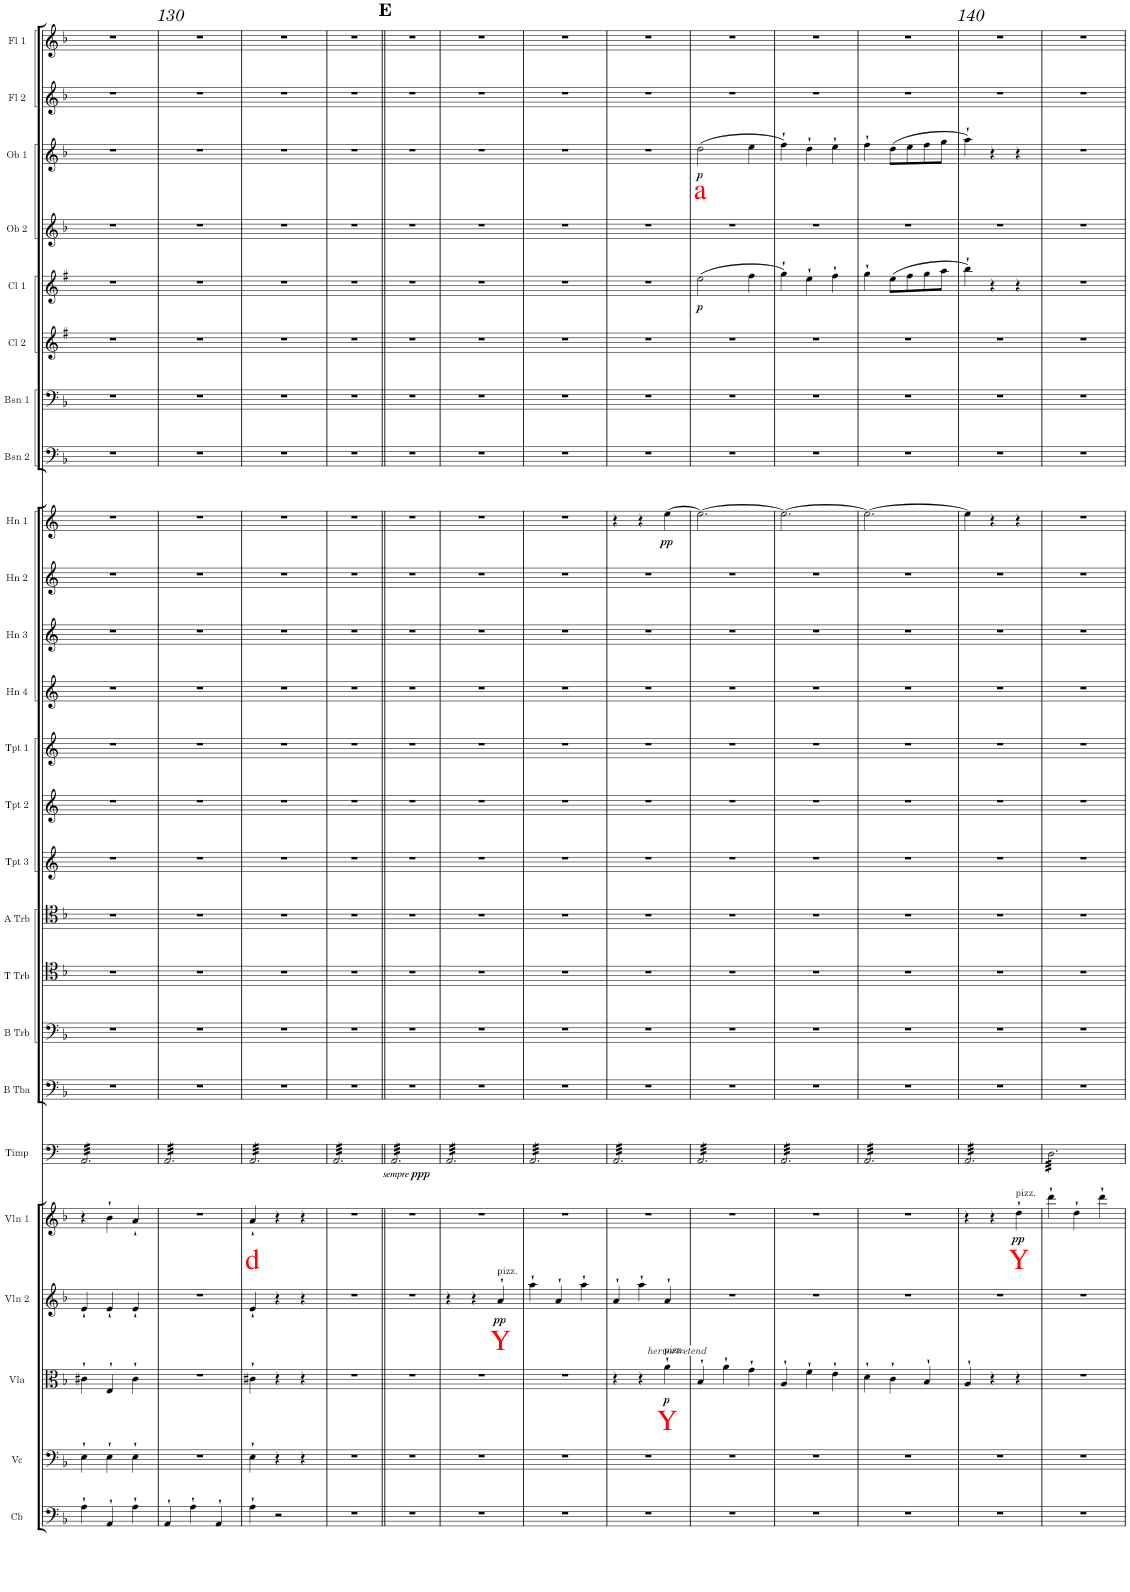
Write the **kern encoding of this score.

**kern	**kern	**kern	**text	**dynam	**kern	**text	**dynam	**kern	**text	**dynam	**kern	**dynam	**kern	**kern	**kern	**kern	**kern	**kern	**kern	**kern	**kern	**kern	**kern	**dynam	**kern	**kern	**kern	**kern	**dynam	**kern	**kern	**text	**dynam	**kern	**kern
*part25	*part24	*part23	*part23	*part23	*part22	*part22	*part22	*part21	*part21	*part21	*part20	*part20	*part19	*part18	*part17	*part16	*part15	*part14	*part13	*part12	*part11	*part10	*part9	*part9	*part8	*part7	*part6	*part5	*part5	*part4	*part3	*part3	*part3	*part2	*part1
*staff25	*staff24	*staff23	*staff23	*staff23	*staff22	*staff22	*staff22	*staff21	*staff21	*staff21	*staff20	*staff20	*staff19	*staff18	*staff17	*staff16	*staff15	*staff14	*staff13	*staff12	*staff11	*staff10	*staff9	*staff9	*staff8	*staff7	*staff6	*staff5	*staff5	*staff4	*staff3	*staff3	*staff3	*staff2	*staff1
*I"Contrabass	*I"Violoncello	*I"Viola	*	*	*I"Violin 2	*	*	*I"Violin 1	*	*	*I"Timpani	*	*I"Bass Tuba	*I"Bass Trombone	*I"Tenor Trombone	*I"Alto Trombone	*I"F Trumpet 3	*I"F Trumpet 2	*I"F Trumpet 1	*I"F Horn 4	*I"F Horn 3	*I"F Horn 2	*I"F Horn 1	*	*I"Bassoon 2	*I"Bassoon 1	*I"Bb Clarinet 2	*I"Bb Clarinet 1	*	*I"Oboe 2	*I"Oboe 1	*	*	*I"Flute 2	*I"Flute 1
*I'Cb	*I'Vc	*I'Vla	*	*	*I'Vln 2	*	*	*I'Vln 1	*	*	*I'Timp	*	*I'B Tba	*I'B Trb	*I'T Trb	*I'A Trb	*I'Tpt 3	*I'Tpt 2	*I'Tpt 1	*I'Hn 4	*I'Hn 3	*I'Hn 2	*I'Hn 1	*	*I'Bsn 2	*I'Bsn 1	*I'Cl 2	*I'Cl 1	*	*I'Ob 2	*I'Ob 1	*	*	*I'Fl 2	*I'Fl 1
!!LO:PB:g=z
*clefF4	*clefF4	*clefC3	*	*	*clefG2	*	*	*clefG2	*	*	*clefF4	*	*clefF4	*clefF4	*clefC4	*clefC4	*clefG2	*clefG2	*clefG2	*clefG2	*clefG2	*clefG2	*clefG2	*	*clefF4	*clefF4	*clefG2	*clefG2	*	*clefG2	*clefG2	*	*	*clefG2	*clefG2
*Trd7c12	*	*	*	*	*	*	*	*	*	*	*	*	*	*	*	*	*Trd-3c-5	*Trd-3c-5	*Trd-3c-5	*Trd4c7	*Trd4c7	*Trd4c7	*Trd4c7	*	*	*	*Trd1c2	*Trd1c2	*	*	*	*	*	*	*
*k[b-]	*k[b-]	*k[b-]	*	*	*k[b-]	*	*	*k[b-]	*	*	*k[]	*	*k[b-]	*k[b-]	*k[b-]	*k[b-]	*k[]	*k[]	*k[]	*k[]	*k[]	*k[]	*k[]	*	*k[b-]	*k[b-]	*k[f#]	*k[f#]	*	*k[b-]	*k[b-]	*	*	*k[b-]	*k[b-]
*M3/4	*M3/4	*M3/4	*	*	*M3/4	*	*	*M3/4	*	*	*M3/4	*	*M3/4	*M3/4	*M3/4	*M3/4	*M3/4	*M3/4	*M3/4	*M3/4	*M3/4	*M3/4	*M3/4	*	*M3/4	*M3/4	*M3/4	*M3/4	*	*M3/4	*M3/4	*	*	*M3/4	*M3/4
=129	=129	=129	=129	=129	=129	=129	=129	=129	=129	=129	=129	=129	=129	=129	=129	=129	=129	=129	=129	=129	=129	=129	=129	=129	=129	=129	=129	=129	=129	=129	=129	=129	=129	=129	=129
*	*	*	*	*	*	*	*	*	*	*	*tremolo	*	*	*	*	*	*	*	*	*	*	*	*	*	*	*	*	*	*	*	*	*	*	*	*
4A`\	4E`\	4c#X`\	.	.	4e`/	.	.	4r	.	.	32AA/LLL	.	2.r	2.r	2.r	2.r	2.r	2.r	2.r	2.r	2.r	2.r	2.r	.	2.r	2.r	2.r	2.r	.	2.r	2.r	.	.	2.r	2.r
.	.	.	.	.	.	.	.	.	.	.	32AA/	.	.	.	.	.	.	.	.	.	.	.	.	.	.	.	.	.	.	.	.	.	.	.	.
.	.	.	.	.	.	.	.	.	.	.	32AA/	.	.	.	.	.	.	.	.	.	.	.	.	.	.	.	.	.	.	.	.	.	.	.	.
.	.	.	.	.	.	.	.	.	.	.	32AA/	.	.	.	.	.	.	.	.	.	.	.	.	.	.	.	.	.	.	.	.	.	.	.	.
.	.	.	.	.	.	.	.	.	.	.	32AA/	.	.	.	.	.	.	.	.	.	.	.	.	.	.	.	.	.	.	.	.	.	.	.	.
.	.	.	.	.	.	.	.	.	.	.	32AA/	.	.	.	.	.	.	.	.	.	.	.	.	.	.	.	.	.	.	.	.	.	.	.	.
.	.	.	.	.	.	.	.	.	.	.	32AA/	.	.	.	.	.	.	.	.	.	.	.	.	.	.	.	.	.	.	.	.	.	.	.	.
.	.	.	.	.	.	.	.	.	.	.	32AA/	.	.	.	.	.	.	.	.	.	.	.	.	.	.	.	.	.	.	.	.	.	.	.	.
4AA`>/	4E`\	4E`>/	.	.	4e`/	.	.	4b-`\	.	.	32AA/	.	.	.	.	.	.	.	.	.	.	.	.	.	.	.	.	.	.	.	.	.	.	.	.
.	.	.	.	.	.	.	.	.	.	.	32AA/	.	.	.	.	.	.	.	.	.	.	.	.	.	.	.	.	.	.	.	.	.	.	.	.
.	.	.	.	.	.	.	.	.	.	.	32AA/	.	.	.	.	.	.	.	.	.	.	.	.	.	.	.	.	.	.	.	.	.	.	.	.
.	.	.	.	.	.	.	.	.	.	.	32AA/	.	.	.	.	.	.	.	.	.	.	.	.	.	.	.	.	.	.	.	.	.	.	.	.
.	.	.	.	.	.	.	.	.	.	.	32AA/	.	.	.	.	.	.	.	.	.	.	.	.	.	.	.	.	.	.	.	.	.	.	.	.
.	.	.	.	.	.	.	.	.	.	.	32AA/	.	.	.	.	.	.	.	.	.	.	.	.	.	.	.	.	.	.	.	.	.	.	.	.
.	.	.	.	.	.	.	.	.	.	.	32AA/	.	.	.	.	.	.	.	.	.	.	.	.	.	.	.	.	.	.	.	.	.	.	.	.
.	.	.	.	.	.	.	.	.	.	.	32AA/	.	.	.	.	.	.	.	.	.	.	.	.	.	.	.	.	.	.	.	.	.	.	.	.
4A`\	4E`\	4c#`\	.	.	4e`/	.	.	4a`/	.	.	32AA/	.	.	.	.	.	.	.	.	.	.	.	.	.	.	.	.	.	.	.	.	.	.	.	.
.	.	.	.	.	.	.	.	.	.	.	32AA/	.	.	.	.	.	.	.	.	.	.	.	.	.	.	.	.	.	.	.	.	.	.	.	.
.	.	.	.	.	.	.	.	.	.	.	32AA/	.	.	.	.	.	.	.	.	.	.	.	.	.	.	.	.	.	.	.	.	.	.	.	.
.	.	.	.	.	.	.	.	.	.	.	32AA/	.	.	.	.	.	.	.	.	.	.	.	.	.	.	.	.	.	.	.	.	.	.	.	.
.	.	.	.	.	.	.	.	.	.	.	32AA/	.	.	.	.	.	.	.	.	.	.	.	.	.	.	.	.	.	.	.	.	.	.	.	.
.	.	.	.	.	.	.	.	.	.	.	32AA/	.	.	.	.	.	.	.	.	.	.	.	.	.	.	.	.	.	.	.	.	.	.	.	.
.	.	.	.	.	.	.	.	.	.	.	32AA/	.	.	.	.	.	.	.	.	.	.	.	.	.	.	.	.	.	.	.	.	.	.	.	.
.	.	.	.	.	.	.	.	.	.	.	32AA/JJJ	.	.	.	.	.	.	.	.	.	.	.	.	.	.	.	.	.	.	.	.	.	.	.	.
=130	=130	=130	=130	=130	=130	=130	=130	=130	=130	=130	=130	=130	=130	=130	=130	=130	=130	=130	=130	=130	=130	=130	=130	=130	=130	=130	=130	=130	=130	=130	=130	=130	=130	=130	=130
4AA`>/	2.r	2.r	.	.	2.r	.	.	2.r	.	.	32AA/LLL	.	2.r	2.r	2.r	2.r	2.r	2.r	2.r	2.r	2.r	2.r	2.r	.	2.r	2.r	2.r	2.r	.	2.r	2.r	.	.	2.r	2.r
.	.	.	.	.	.	.	.	.	.	.	32AA/	.	.	.	.	.	.	.	.	.	.	.	.	.	.	.	.	.	.	.	.	.	.	.	.
.	.	.	.	.	.	.	.	.	.	.	32AA/	.	.	.	.	.	.	.	.	.	.	.	.	.	.	.	.	.	.	.	.	.	.	.	.
.	.	.	.	.	.	.	.	.	.	.	32AA/	.	.	.	.	.	.	.	.	.	.	.	.	.	.	.	.	.	.	.	.	.	.	.	.
.	.	.	.	.	.	.	.	.	.	.	32AA/	.	.	.	.	.	.	.	.	.	.	.	.	.	.	.	.	.	.	.	.	.	.	.	.
.	.	.	.	.	.	.	.	.	.	.	32AA/	.	.	.	.	.	.	.	.	.	.	.	.	.	.	.	.	.	.	.	.	.	.	.	.
.	.	.	.	.	.	.	.	.	.	.	32AA/	.	.	.	.	.	.	.	.	.	.	.	.	.	.	.	.	.	.	.	.	.	.	.	.
.	.	.	.	.	.	.	.	.	.	.	32AA/	.	.	.	.	.	.	.	.	.	.	.	.	.	.	.	.	.	.	.	.	.	.	.	.
4A`\	.	.	.	.	.	.	.	.	.	.	32AA/	.	.	.	.	.	.	.	.	.	.	.	.	.	.	.	.	.	.	.	.	.	.	.	.
.	.	.	.	.	.	.	.	.	.	.	32AA/	.	.	.	.	.	.	.	.	.	.	.	.	.	.	.	.	.	.	.	.	.	.	.	.
.	.	.	.	.	.	.	.	.	.	.	32AA/	.	.	.	.	.	.	.	.	.	.	.	.	.	.	.	.	.	.	.	.	.	.	.	.
.	.	.	.	.	.	.	.	.	.	.	32AA/	.	.	.	.	.	.	.	.	.	.	.	.	.	.	.	.	.	.	.	.	.	.	.	.
.	.	.	.	.	.	.	.	.	.	.	32AA/	.	.	.	.	.	.	.	.	.	.	.	.	.	.	.	.	.	.	.	.	.	.	.	.
.	.	.	.	.	.	.	.	.	.	.	32AA/	.	.	.	.	.	.	.	.	.	.	.	.	.	.	.	.	.	.	.	.	.	.	.	.
.	.	.	.	.	.	.	.	.	.	.	32AA/	.	.	.	.	.	.	.	.	.	.	.	.	.	.	.	.	.	.	.	.	.	.	.	.
.	.	.	.	.	.	.	.	.	.	.	32AA/	.	.	.	.	.	.	.	.	.	.	.	.	.	.	.	.	.	.	.	.	.	.	.	.
4AA`>/	.	.	.	.	.	.	.	.	.	.	32AA/	.	.	.	.	.	.	.	.	.	.	.	.	.	.	.	.	.	.	.	.	.	.	.	.
.	.	.	.	.	.	.	.	.	.	.	32AA/	.	.	.	.	.	.	.	.	.	.	.	.	.	.	.	.	.	.	.	.	.	.	.	.
.	.	.	.	.	.	.	.	.	.	.	32AA/	.	.	.	.	.	.	.	.	.	.	.	.	.	.	.	.	.	.	.	.	.	.	.	.
.	.	.	.	.	.	.	.	.	.	.	32AA/	.	.	.	.	.	.	.	.	.	.	.	.	.	.	.	.	.	.	.	.	.	.	.	.
.	.	.	.	.	.	.	.	.	.	.	32AA/	.	.	.	.	.	.	.	.	.	.	.	.	.	.	.	.	.	.	.	.	.	.	.	.
.	.	.	.	.	.	.	.	.	.	.	32AA/	.	.	.	.	.	.	.	.	.	.	.	.	.	.	.	.	.	.	.	.	.	.	.	.
.	.	.	.	.	.	.	.	.	.	.	32AA/	.	.	.	.	.	.	.	.	.	.	.	.	.	.	.	.	.	.	.	.	.	.	.	.
.	.	.	.	.	.	.	.	.	.	.	32AA/JJJ	.	.	.	.	.	.	.	.	.	.	.	.	.	.	.	.	.	.	.	.	.	.	.	.
=131	=131	=131	=131	=131	=131	=131	=131	=131	=131	=131	=131	=131	=131	=131	=131	=131	=131	=131	=131	=131	=131	=131	=131	=131	=131	=131	=131	=131	=131	=131	=131	=131	=131	=131	=131
!	!	!	!	!	!	!	!	!	!LO:LY:b:color=#FF0000	!	!	!	!	!	!	!	!	!	!	!	!	!	!	!	!	!	!	!	!	!	!	!	!	!	!
4A`\	4E`\	4c#X`\	.	.	4e`/	.	.	4a`/	d	.	32AA/LLL	.	2.r	2.r	2.r	2.r	2.r	2.r	2.r	2.r	2.r	2.r	2.r	.	2.r	2.r	2.r	2.r	.	2.r	2.r	.	.	2.r	2.r
.	.	.	.	.	.	.	.	.	.	.	32AA/	.	.	.	.	.	.	.	.	.	.	.	.	.	.	.	.	.	.	.	.	.	.	.	.
.	.	.	.	.	.	.	.	.	.	.	32AA/	.	.	.	.	.	.	.	.	.	.	.	.	.	.	.	.	.	.	.	.	.	.	.	.
.	.	.	.	.	.	.	.	.	.	.	32AA/	.	.	.	.	.	.	.	.	.	.	.	.	.	.	.	.	.	.	.	.	.	.	.	.
.	.	.	.	.	.	.	.	.	.	.	32AA/	.	.	.	.	.	.	.	.	.	.	.	.	.	.	.	.	.	.	.	.	.	.	.	.
.	.	.	.	.	.	.	.	.	.	.	32AA/	.	.	.	.	.	.	.	.	.	.	.	.	.	.	.	.	.	.	.	.	.	.	.	.
.	.	.	.	.	.	.	.	.	.	.	32AA/	.	.	.	.	.	.	.	.	.	.	.	.	.	.	.	.	.	.	.	.	.	.	.	.
.	.	.	.	.	.	.	.	.	.	.	32AA/	.	.	.	.	.	.	.	.	.	.	.	.	.	.	.	.	.	.	.	.	.	.	.	.
2r	4r	4r	.	.	4r	.	.	4r	.	.	32AA/	.	.	.	.	.	.	.	.	.	.	.	.	.	.	.	.	.	.	.	.	.	.	.	.
.	.	.	.	.	.	.	.	.	.	.	32AA/	.	.	.	.	.	.	.	.	.	.	.	.	.	.	.	.	.	.	.	.	.	.	.	.
.	.	.	.	.	.	.	.	.	.	.	32AA/	.	.	.	.	.	.	.	.	.	.	.	.	.	.	.	.	.	.	.	.	.	.	.	.
.	.	.	.	.	.	.	.	.	.	.	32AA/	.	.	.	.	.	.	.	.	.	.	.	.	.	.	.	.	.	.	.	.	.	.	.	.
.	.	.	.	.	.	.	.	.	.	.	32AA/	.	.	.	.	.	.	.	.	.	.	.	.	.	.	.	.	.	.	.	.	.	.	.	.
.	.	.	.	.	.	.	.	.	.	.	32AA/	.	.	.	.	.	.	.	.	.	.	.	.	.	.	.	.	.	.	.	.	.	.	.	.
.	.	.	.	.	.	.	.	.	.	.	32AA/	.	.	.	.	.	.	.	.	.	.	.	.	.	.	.	.	.	.	.	.	.	.	.	.
.	.	.	.	.	.	.	.	.	.	.	32AA/	.	.	.	.	.	.	.	.	.	.	.	.	.	.	.	.	.	.	.	.	.	.	.	.
.	4r	4r	.	.	4r	.	.	4r	.	.	32AA/	.	.	.	.	.	.	.	.	.	.	.	.	.	.	.	.	.	.	.	.	.	.	.	.
.	.	.	.	.	.	.	.	.	.	.	32AA/	.	.	.	.	.	.	.	.	.	.	.	.	.	.	.	.	.	.	.	.	.	.	.	.
.	.	.	.	.	.	.	.	.	.	.	32AA/	.	.	.	.	.	.	.	.	.	.	.	.	.	.	.	.	.	.	.	.	.	.	.	.
.	.	.	.	.	.	.	.	.	.	.	32AA/	.	.	.	.	.	.	.	.	.	.	.	.	.	.	.	.	.	.	.	.	.	.	.	.
.	.	.	.	.	.	.	.	.	.	.	32AA/	.	.	.	.	.	.	.	.	.	.	.	.	.	.	.	.	.	.	.	.	.	.	.	.
.	.	.	.	.	.	.	.	.	.	.	32AA/	.	.	.	.	.	.	.	.	.	.	.	.	.	.	.	.	.	.	.	.	.	.	.	.
.	.	.	.	.	.	.	.	.	.	.	32AA/	.	.	.	.	.	.	.	.	.	.	.	.	.	.	.	.	.	.	.	.	.	.	.	.
.	.	.	.	.	.	.	.	.	.	.	32AA/JJJ	.	.	.	.	.	.	.	.	.	.	.	.	.	.	.	.	.	.	.	.	.	.	.	.
=132	=132	=132	=132	=132	=132	=132	=132	=132	=132	=132	=132	=132	=132	=132	=132	=132	=132	=132	=132	=132	=132	=132	=132	=132	=132	=132	=132	=132	=132	=132	=132	=132	=132	=132	=132
2.r	2.r	2.r	.	.	2.r	.	.	2.r	.	.	32AA/LLL	.	2.r	2.r	2.r	2.r	2.r	2.r	2.r	2.r	2.r	2.r	2.r	.	2.r	2.r	2.r	2.r	.	2.r	2.r	.	.	2.r	2.r
.	.	.	.	.	.	.	.	.	.	.	32AA/	.	.	.	.	.	.	.	.	.	.	.	.	.	.	.	.	.	.	.	.	.	.	.	.
.	.	.	.	.	.	.	.	.	.	.	32AA/	.	.	.	.	.	.	.	.	.	.	.	.	.	.	.	.	.	.	.	.	.	.	.	.
.	.	.	.	.	.	.	.	.	.	.	32AA/	.	.	.	.	.	.	.	.	.	.	.	.	.	.	.	.	.	.	.	.	.	.	.	.
.	.	.	.	.	.	.	.	.	.	.	32AA/	.	.	.	.	.	.	.	.	.	.	.	.	.	.	.	.	.	.	.	.	.	.	.	.
.	.	.	.	.	.	.	.	.	.	.	32AA/	.	.	.	.	.	.	.	.	.	.	.	.	.	.	.	.	.	.	.	.	.	.	.	.
.	.	.	.	.	.	.	.	.	.	.	32AA/	.	.	.	.	.	.	.	.	.	.	.	.	.	.	.	.	.	.	.	.	.	.	.	.
.	.	.	.	.	.	.	.	.	.	.	32AA/	.	.	.	.	.	.	.	.	.	.	.	.	.	.	.	.	.	.	.	.	.	.	.	.
.	.	.	.	.	.	.	.	.	.	.	32AA/	.	.	.	.	.	.	.	.	.	.	.	.	.	.	.	.	.	.	.	.	.	.	.	.
.	.	.	.	.	.	.	.	.	.	.	32AA/	.	.	.	.	.	.	.	.	.	.	.	.	.	.	.	.	.	.	.	.	.	.	.	.
.	.	.	.	.	.	.	.	.	.	.	32AA/	.	.	.	.	.	.	.	.	.	.	.	.	.	.	.	.	.	.	.	.	.	.	.	.
.	.	.	.	.	.	.	.	.	.	.	32AA/	.	.	.	.	.	.	.	.	.	.	.	.	.	.	.	.	.	.	.	.	.	.	.	.
.	.	.	.	.	.	.	.	.	.	.	32AA/	.	.	.	.	.	.	.	.	.	.	.	.	.	.	.	.	.	.	.	.	.	.	.	.
.	.	.	.	.	.	.	.	.	.	.	32AA/	.	.	.	.	.	.	.	.	.	.	.	.	.	.	.	.	.	.	.	.	.	.	.	.
.	.	.	.	.	.	.	.	.	.	.	32AA/	.	.	.	.	.	.	.	.	.	.	.	.	.	.	.	.	.	.	.	.	.	.	.	.
.	.	.	.	.	.	.	.	.	.	.	32AA/	.	.	.	.	.	.	.	.	.	.	.	.	.	.	.	.	.	.	.	.	.	.	.	.
.	.	.	.	.	.	.	.	.	.	.	32AA/	.	.	.	.	.	.	.	.	.	.	.	.	.	.	.	.	.	.	.	.	.	.	.	.
.	.	.	.	.	.	.	.	.	.	.	32AA/	.	.	.	.	.	.	.	.	.	.	.	.	.	.	.	.	.	.	.	.	.	.	.	.
.	.	.	.	.	.	.	.	.	.	.	32AA/	.	.	.	.	.	.	.	.	.	.	.	.	.	.	.	.	.	.	.	.	.	.	.	.
.	.	.	.	.	.	.	.	.	.	.	32AA/	.	.	.	.	.	.	.	.	.	.	.	.	.	.	.	.	.	.	.	.	.	.	.	.
.	.	.	.	.	.	.	.	.	.	.	32AA/	.	.	.	.	.	.	.	.	.	.	.	.	.	.	.	.	.	.	.	.	.	.	.	.
.	.	.	.	.	.	.	.	.	.	.	32AA/	.	.	.	.	.	.	.	.	.	.	.	.	.	.	.	.	.	.	.	.	.	.	.	.
.	.	.	.	.	.	.	.	.	.	.	32AA/	.	.	.	.	.	.	.	.	.	.	.	.	.	.	.	.	.	.	.	.	.	.	.	.
.	.	.	.	.	.	.	.	.	.	.	32AA/JJJ	.	.	.	.	.	.	.	.	.	.	.	.	.	.	.	.	.	.	.	.	.	.	.	.
!!LO:REH:place=s1:a:B:cj:enc=none:fs=18:t=E
=133||	=133||	=133||	=133||	=133||	=133||	=133||	=133||	=133||	=133||	=133||	=133||	=133||	=133||	=133||	=133||	=133||	=133||	=133||	=133||	=133||	=133||	=133||	=133||	=133||	=133||	=133||	=133||	=133||	=133||	=133||	=133||	=133||	=133||	=133||	=133||
!	!	!	!	!	!	!	!	!	!	!	!	!LO:DY:b	!	!	!	!	!	!	!	!	!	!	!	!	!	!	!	!	!	!	!	!	!	!	!
!	!	!	!	!	!	!	!	!	!	!	!	!LO:DY:n=1:b	!	!	!	!	!	!	!	!	!	!	!	!	!	!	!	!	!	!	!	!	!	!	!
2.r	2.r	2.r	.	.	2.r	.	.	2.r	.	.	32AA/LLL	other-dynamics ppp	2.r	2.r	2.r	2.r	2.r	2.r	2.r	2.r	2.r	2.r	2.r	.	2.r	2.r	2.r	2.r	.	2.r	2.r	.	.	2.r	2.r
.	.	.	.	.	.	.	.	.	.	.	32AA/	.	.	.	.	.	.	.	.	.	.	.	.	.	.	.	.	.	.	.	.	.	.	.	.
.	.	.	.	.	.	.	.	.	.	.	32AA/	.	.	.	.	.	.	.	.	.	.	.	.	.	.	.	.	.	.	.	.	.	.	.	.
.	.	.	.	.	.	.	.	.	.	.	32AA/	.	.	.	.	.	.	.	.	.	.	.	.	.	.	.	.	.	.	.	.	.	.	.	.
.	.	.	.	.	.	.	.	.	.	.	32AA/	.	.	.	.	.	.	.	.	.	.	.	.	.	.	.	.	.	.	.	.	.	.	.	.
.	.	.	.	.	.	.	.	.	.	.	32AA/	.	.	.	.	.	.	.	.	.	.	.	.	.	.	.	.	.	.	.	.	.	.	.	.
.	.	.	.	.	.	.	.	.	.	.	32AA/	.	.	.	.	.	.	.	.	.	.	.	.	.	.	.	.	.	.	.	.	.	.	.	.
.	.	.	.	.	.	.	.	.	.	.	32AA/	.	.	.	.	.	.	.	.	.	.	.	.	.	.	.	.	.	.	.	.	.	.	.	.
.	.	.	.	.	.	.	.	.	.	.	32AA/	.	.	.	.	.	.	.	.	.	.	.	.	.	.	.	.	.	.	.	.	.	.	.	.
.	.	.	.	.	.	.	.	.	.	.	32AA/	.	.	.	.	.	.	.	.	.	.	.	.	.	.	.	.	.	.	.	.	.	.	.	.
.	.	.	.	.	.	.	.	.	.	.	32AA/	.	.	.	.	.	.	.	.	.	.	.	.	.	.	.	.	.	.	.	.	.	.	.	.
.	.	.	.	.	.	.	.	.	.	.	32AA/	.	.	.	.	.	.	.	.	.	.	.	.	.	.	.	.	.	.	.	.	.	.	.	.
.	.	.	.	.	.	.	.	.	.	.	32AA/	.	.	.	.	.	.	.	.	.	.	.	.	.	.	.	.	.	.	.	.	.	.	.	.
.	.	.	.	.	.	.	.	.	.	.	32AA/	.	.	.	.	.	.	.	.	.	.	.	.	.	.	.	.	.	.	.	.	.	.	.	.
.	.	.	.	.	.	.	.	.	.	.	32AA/	.	.	.	.	.	.	.	.	.	.	.	.	.	.	.	.	.	.	.	.	.	.	.	.
.	.	.	.	.	.	.	.	.	.	.	32AA/	.	.	.	.	.	.	.	.	.	.	.	.	.	.	.	.	.	.	.	.	.	.	.	.
.	.	.	.	.	.	.	.	.	.	.	32AA/	.	.	.	.	.	.	.	.	.	.	.	.	.	.	.	.	.	.	.	.	.	.	.	.
.	.	.	.	.	.	.	.	.	.	.	32AA/	.	.	.	.	.	.	.	.	.	.	.	.	.	.	.	.	.	.	.	.	.	.	.	.
.	.	.	.	.	.	.	.	.	.	.	32AA/	.	.	.	.	.	.	.	.	.	.	.	.	.	.	.	.	.	.	.	.	.	.	.	.
.	.	.	.	.	.	.	.	.	.	.	32AA/	.	.	.	.	.	.	.	.	.	.	.	.	.	.	.	.	.	.	.	.	.	.	.	.
.	.	.	.	.	.	.	.	.	.	.	32AA/	.	.	.	.	.	.	.	.	.	.	.	.	.	.	.	.	.	.	.	.	.	.	.	.
.	.	.	.	.	.	.	.	.	.	.	32AA/	.	.	.	.	.	.	.	.	.	.	.	.	.	.	.	.	.	.	.	.	.	.	.	.
.	.	.	.	.	.	.	.	.	.	.	32AA/	.	.	.	.	.	.	.	.	.	.	.	.	.	.	.	.	.	.	.	.	.	.	.	.
.	.	.	.	.	.	.	.	.	.	.	32AA/JJJ	.	.	.	.	.	.	.	.	.	.	.	.	.	.	.	.	.	.	.	.	.	.	.	.
=134	=134	=134	=134	=134	=134	=134	=134	=134	=134	=134	=134	=134	=134	=134	=134	=134	=134	=134	=134	=134	=134	=134	=134	=134	=134	=134	=134	=134	=134	=134	=134	=134	=134	=134	=134
2.r	2.r	2.r	.	.	4r	.	.	2.r	.	.	32AA/LLL	.	2.r	2.r	2.r	2.r	2.r	2.r	2.r	2.r	2.r	2.r	2.r	.	2.r	2.r	2.r	2.r	.	2.r	2.r	.	.	2.r	2.r
.	.	.	.	.	.	.	.	.	.	.	32AA/	.	.	.	.	.	.	.	.	.	.	.	.	.	.	.	.	.	.	.	.	.	.	.	.
.	.	.	.	.	.	.	.	.	.	.	32AA/	.	.	.	.	.	.	.	.	.	.	.	.	.	.	.	.	.	.	.	.	.	.	.	.
.	.	.	.	.	.	.	.	.	.	.	32AA/	.	.	.	.	.	.	.	.	.	.	.	.	.	.	.	.	.	.	.	.	.	.	.	.
.	.	.	.	.	.	.	.	.	.	.	32AA/	.	.	.	.	.	.	.	.	.	.	.	.	.	.	.	.	.	.	.	.	.	.	.	.
.	.	.	.	.	.	.	.	.	.	.	32AA/	.	.	.	.	.	.	.	.	.	.	.	.	.	.	.	.	.	.	.	.	.	.	.	.
.	.	.	.	.	.	.	.	.	.	.	32AA/	.	.	.	.	.	.	.	.	.	.	.	.	.	.	.	.	.	.	.	.	.	.	.	.
.	.	.	.	.	.	.	.	.	.	.	32AA/	.	.	.	.	.	.	.	.	.	.	.	.	.	.	.	.	.	.	.	.	.	.	.	.
.	.	.	.	.	4r	.	.	.	.	.	32AA/	.	.	.	.	.	.	.	.	.	.	.	.	.	.	.	.	.	.	.	.	.	.	.	.
.	.	.	.	.	.	.	.	.	.	.	32AA/	.	.	.	.	.	.	.	.	.	.	.	.	.	.	.	.	.	.	.	.	.	.	.	.
.	.	.	.	.	.	.	.	.	.	.	32AA/	.	.	.	.	.	.	.	.	.	.	.	.	.	.	.	.	.	.	.	.	.	.	.	.
.	.	.	.	.	.	.	.	.	.	.	32AA/	.	.	.	.	.	.	.	.	.	.	.	.	.	.	.	.	.	.	.	.	.	.	.	.
.	.	.	.	.	.	.	.	.	.	.	32AA/	.	.	.	.	.	.	.	.	.	.	.	.	.	.	.	.	.	.	.	.	.	.	.	.
.	.	.	.	.	.	.	.	.	.	.	32AA/	.	.	.	.	.	.	.	.	.	.	.	.	.	.	.	.	.	.	.	.	.	.	.	.
.	.	.	.	.	.	.	.	.	.	.	32AA/	.	.	.	.	.	.	.	.	.	.	.	.	.	.	.	.	.	.	.	.	.	.	.	.
.	.	.	.	.	.	.	.	.	.	.	32AA/	.	.	.	.	.	.	.	.	.	.	.	.	.	.	.	.	.	.	.	.	.	.	.	.
!	!	!	!	!	!LO:TX:a:t=pizz.	!	!	!	!	!	!	!	!	!	!	!	!	!	!	!	!	!	!	!	!	!	!	!	!	!	!	!	!	!	!
!	!	!	!	!	!	!LO:LY:b:color=#FF0000	!LO:DY:b	!	!	!	!	!	!	!	!	!	!	!	!	!	!	!	!	!	!	!	!	!	!	!	!	!	!	!	!
.	.	.	.	.	4a`>/	Y	pp	.	.	.	32AA/	.	.	.	.	.	.	.	.	.	.	.	.	.	.	.	.	.	.	.	.	.	.	.	.
.	.	.	.	.	.	.	.	.	.	.	32AA/	.	.	.	.	.	.	.	.	.	.	.	.	.	.	.	.	.	.	.	.	.	.	.	.
.	.	.	.	.	.	.	.	.	.	.	32AA/	.	.	.	.	.	.	.	.	.	.	.	.	.	.	.	.	.	.	.	.	.	.	.	.
.	.	.	.	.	.	.	.	.	.	.	32AA/	.	.	.	.	.	.	.	.	.	.	.	.	.	.	.	.	.	.	.	.	.	.	.	.
.	.	.	.	.	.	.	.	.	.	.	32AA/	.	.	.	.	.	.	.	.	.	.	.	.	.	.	.	.	.	.	.	.	.	.	.	.
.	.	.	.	.	.	.	.	.	.	.	32AA/	.	.	.	.	.	.	.	.	.	.	.	.	.	.	.	.	.	.	.	.	.	.	.	.
.	.	.	.	.	.	.	.	.	.	.	32AA/	.	.	.	.	.	.	.	.	.	.	.	.	.	.	.	.	.	.	.	.	.	.	.	.
.	.	.	.	.	.	.	.	.	.	.	32AA/JJJ	.	.	.	.	.	.	.	.	.	.	.	.	.	.	.	.	.	.	.	.	.	.	.	.
=135	=135	=135	=135	=135	=135	=135	=135	=135	=135	=135	=135	=135	=135	=135	=135	=135	=135	=135	=135	=135	=135	=135	=135	=135	=135	=135	=135	=135	=135	=135	=135	=135	=135	=135	=135
2.r	2.r	2.r	.	.	4aa`\	.	.	2.r	.	.	32AA/LLL	.	2.r	2.r	2.r	2.r	2.r	2.r	2.r	2.r	2.r	2.r	2.r	.	2.r	2.r	2.r	2.r	.	2.r	2.r	.	.	2.r	2.r
.	.	.	.	.	.	.	.	.	.	.	32AA/	.	.	.	.	.	.	.	.	.	.	.	.	.	.	.	.	.	.	.	.	.	.	.	.
.	.	.	.	.	.	.	.	.	.	.	32AA/	.	.	.	.	.	.	.	.	.	.	.	.	.	.	.	.	.	.	.	.	.	.	.	.
.	.	.	.	.	.	.	.	.	.	.	32AA/	.	.	.	.	.	.	.	.	.	.	.	.	.	.	.	.	.	.	.	.	.	.	.	.
.	.	.	.	.	.	.	.	.	.	.	32AA/	.	.	.	.	.	.	.	.	.	.	.	.	.	.	.	.	.	.	.	.	.	.	.	.
.	.	.	.	.	.	.	.	.	.	.	32AA/	.	.	.	.	.	.	.	.	.	.	.	.	.	.	.	.	.	.	.	.	.	.	.	.
.	.	.	.	.	.	.	.	.	.	.	32AA/	.	.	.	.	.	.	.	.	.	.	.	.	.	.	.	.	.	.	.	.	.	.	.	.
.	.	.	.	.	.	.	.	.	.	.	32AA/	.	.	.	.	.	.	.	.	.	.	.	.	.	.	.	.	.	.	.	.	.	.	.	.
.	.	.	.	.	4a`>/	.	.	.	.	.	32AA/	.	.	.	.	.	.	.	.	.	.	.	.	.	.	.	.	.	.	.	.	.	.	.	.
.	.	.	.	.	.	.	.	.	.	.	32AA/	.	.	.	.	.	.	.	.	.	.	.	.	.	.	.	.	.	.	.	.	.	.	.	.
.	.	.	.	.	.	.	.	.	.	.	32AA/	.	.	.	.	.	.	.	.	.	.	.	.	.	.	.	.	.	.	.	.	.	.	.	.
.	.	.	.	.	.	.	.	.	.	.	32AA/	.	.	.	.	.	.	.	.	.	.	.	.	.	.	.	.	.	.	.	.	.	.	.	.
.	.	.	.	.	.	.	.	.	.	.	32AA/	.	.	.	.	.	.	.	.	.	.	.	.	.	.	.	.	.	.	.	.	.	.	.	.
.	.	.	.	.	.	.	.	.	.	.	32AA/	.	.	.	.	.	.	.	.	.	.	.	.	.	.	.	.	.	.	.	.	.	.	.	.
.	.	.	.	.	.	.	.	.	.	.	32AA/	.	.	.	.	.	.	.	.	.	.	.	.	.	.	.	.	.	.	.	.	.	.	.	.
.	.	.	.	.	.	.	.	.	.	.	32AA/	.	.	.	.	.	.	.	.	.	.	.	.	.	.	.	.	.	.	.	.	.	.	.	.
.	.	.	.	.	4aa`\	.	.	.	.	.	32AA/	.	.	.	.	.	.	.	.	.	.	.	.	.	.	.	.	.	.	.	.	.	.	.	.
.	.	.	.	.	.	.	.	.	.	.	32AA/	.	.	.	.	.	.	.	.	.	.	.	.	.	.	.	.	.	.	.	.	.	.	.	.
.	.	.	.	.	.	.	.	.	.	.	32AA/	.	.	.	.	.	.	.	.	.	.	.	.	.	.	.	.	.	.	.	.	.	.	.	.
.	.	.	.	.	.	.	.	.	.	.	32AA/	.	.	.	.	.	.	.	.	.	.	.	.	.	.	.	.	.	.	.	.	.	.	.	.
.	.	.	.	.	.	.	.	.	.	.	32AA/	.	.	.	.	.	.	.	.	.	.	.	.	.	.	.	.	.	.	.	.	.	.	.	.
.	.	.	.	.	.	.	.	.	.	.	32AA/	.	.	.	.	.	.	.	.	.	.	.	.	.	.	.	.	.	.	.	.	.	.	.	.
.	.	.	.	.	.	.	.	.	.	.	32AA/	.	.	.	.	.	.	.	.	.	.	.	.	.	.	.	.	.	.	.	.	.	.	.	.
.	.	.	.	.	.	.	.	.	.	.	32AA/JJJ	.	.	.	.	.	.	.	.	.	.	.	.	.	.	.	.	.	.	.	.	.	.	.	.
=136	=136	=136	=136	=136	=136	=136	=136	=136	=136	=136	=136	=136	=136	=136	=136	=136	=136	=136	=136	=136	=136	=136	=136	=136	=136	=136	=136	=136	=136	=136	=136	=136	=136	=136	=136
2.r	2.r	4r	.	.	4a`>/	.	.	2.r	.	.	32AA/LLL	.	2.r	2.r	2.r	2.r	2.r	2.r	2.r	2.r	2.r	2.r	4r	.	2.r	2.r	2.r	2.r	.	2.r	2.r	.	.	2.r	2.r
.	.	.	.	.	.	.	.	.	.	.	32AA/	.	.	.	.	.	.	.	.	.	.	.	.	.	.	.	.	.	.	.	.	.	.	.	.
.	.	.	.	.	.	.	.	.	.	.	32AA/	.	.	.	.	.	.	.	.	.	.	.	.	.	.	.	.	.	.	.	.	.	.	.	.
.	.	.	.	.	.	.	.	.	.	.	32AA/	.	.	.	.	.	.	.	.	.	.	.	.	.	.	.	.	.	.	.	.	.	.	.	.
.	.	.	.	.	.	.	.	.	.	.	32AA/	.	.	.	.	.	.	.	.	.	.	.	.	.	.	.	.	.	.	.	.	.	.	.	.
.	.	.	.	.	.	.	.	.	.	.	32AA/	.	.	.	.	.	.	.	.	.	.	.	.	.	.	.	.	.	.	.	.	.	.	.	.
.	.	.	.	.	.	.	.	.	.	.	32AA/	.	.	.	.	.	.	.	.	.	.	.	.	.	.	.	.	.	.	.	.	.	.	.	.
.	.	.	.	.	.	.	.	.	.	.	32AA/	.	.	.	.	.	.	.	.	.	.	.	.	.	.	.	.	.	.	.	.	.	.	.	.
.	.	4r	.	.	4aa`\	.	.	.	.	.	32AA/	.	.	.	.	.	.	.	.	.	.	.	4r	.	.	.	.	.	.	.	.	.	.	.	.
.	.	.	.	.	.	.	.	.	.	.	32AA/	.	.	.	.	.	.	.	.	.	.	.	.	.	.	.	.	.	.	.	.	.	.	.	.
.	.	.	.	.	.	.	.	.	.	.	32AA/	.	.	.	.	.	.	.	.	.	.	.	.	.	.	.	.	.	.	.	.	.	.	.	.
.	.	.	.	.	.	.	.	.	.	.	32AA/	.	.	.	.	.	.	.	.	.	.	.	.	.	.	.	.	.	.	.	.	.	.	.	.
.	.	.	.	.	.	.	.	.	.	.	32AA/	.	.	.	.	.	.	.	.	.	.	.	.	.	.	.	.	.	.	.	.	.	.	.	.
.	.	.	.	.	.	.	.	.	.	.	32AA/	.	.	.	.	.	.	.	.	.	.	.	.	.	.	.	.	.	.	.	.	.	.	.	.
.	.	.	.	.	.	.	.	.	.	.	32AA/	.	.	.	.	.	.	.	.	.	.	.	.	.	.	.	.	.	.	.	.	.	.	.	.
.	.	.	.	.	.	.	.	.	.	.	32AA/	.	.	.	.	.	.	.	.	.	.	.	.	.	.	.	.	.	.	.	.	.	.	.	.
!	!	!LO:TX:a:i:t=hervortretend	!	!	!	!	!	!	!	!	!	!	!	!	!	!	!	!	!	!	!	!	!	!	!	!	!	!	!	!	!	!	!	!	!
!	!	!LO:TX:a:t=pizz.	!	!	!	!	!	!	!	!	!	!	!	!	!	!	!	!	!	!	!	!	!	!	!	!	!	!	!	!	!	!	!	!	!
!	!	!	!LO:LY:b:color=#FF0000	!LO:DY:b	!	!	!	!	!	!	!	!	!	!	!	!	!	!	!	!	!	!	!	!LO:DY:b	!	!	!	!	!	!	!	!	!	!	!
.	.	4a`\	Y	p	4a`>/	.	.	.	.	.	32AA/	.	.	.	.	.	.	.	.	.	.	.	[4ee\	pp	.	.	.	.	.	.	.	.	.	.	.
.	.	.	.	.	.	.	.	.	.	.	32AA/	.	.	.	.	.	.	.	.	.	.	.	.	.	.	.	.	.	.	.	.	.	.	.	.
.	.	.	.	.	.	.	.	.	.	.	32AA/	.	.	.	.	.	.	.	.	.	.	.	.	.	.	.	.	.	.	.	.	.	.	.	.
.	.	.	.	.	.	.	.	.	.	.	32AA/	.	.	.	.	.	.	.	.	.	.	.	.	.	.	.	.	.	.	.	.	.	.	.	.
.	.	.	.	.	.	.	.	.	.	.	32AA/	.	.	.	.	.	.	.	.	.	.	.	.	.	.	.	.	.	.	.	.	.	.	.	.
.	.	.	.	.	.	.	.	.	.	.	32AA/	.	.	.	.	.	.	.	.	.	.	.	.	.	.	.	.	.	.	.	.	.	.	.	.
.	.	.	.	.	.	.	.	.	.	.	32AA/	.	.	.	.	.	.	.	.	.	.	.	.	.	.	.	.	.	.	.	.	.	.	.	.
.	.	.	.	.	.	.	.	.	.	.	32AA/JJJ	.	.	.	.	.	.	.	.	.	.	.	.	.	.	.	.	.	.	.	.	.	.	.	.
=137	=137	=137	=137	=137	=137	=137	=137	=137	=137	=137	=137	=137	=137	=137	=137	=137	=137	=137	=137	=137	=137	=137	=137	=137	=137	=137	=137	=137	=137	=137	=137	=137	=137	=137	=137
!	!	!	!	!	!	!	!	!	!	!	!	!	!	!	!	!	!	!	!	!	!	!	!	!	!	!	!	!	!LO:DY:b	!	!	!LO:LY:b:color=#FF0000	!LO:DY:b	!	!
2.r	2.r	4B-`>/	.	.	2.r	.	.	2.r	.	.	32AA/LLL	.	2.r	2.r	2.r	2.r	2.r	2.r	2.r	2.r	2.r	2.r	2.ee\_	.	2.r	2.r	2.r	(2ee\	p	2.r	(2dd\	a	p	2.r	2.r
.	.	.	.	.	.	.	.	.	.	.	32AA/	.	.	.	.	.	.	.	.	.	.	.	.	.	.	.	.	.	.	.	.	.	.	.	.
.	.	.	.	.	.	.	.	.	.	.	32AA/	.	.	.	.	.	.	.	.	.	.	.	.	.	.	.	.	.	.	.	.	.	.	.	.
.	.	.	.	.	.	.	.	.	.	.	32AA/	.	.	.	.	.	.	.	.	.	.	.	.	.	.	.	.	.	.	.	.	.	.	.	.
.	.	.	.	.	.	.	.	.	.	.	32AA/	.	.	.	.	.	.	.	.	.	.	.	.	.	.	.	.	.	.	.	.	.	.	.	.
.	.	.	.	.	.	.	.	.	.	.	32AA/	.	.	.	.	.	.	.	.	.	.	.	.	.	.	.	.	.	.	.	.	.	.	.	.
.	.	.	.	.	.	.	.	.	.	.	32AA/	.	.	.	.	.	.	.	.	.	.	.	.	.	.	.	.	.	.	.	.	.	.	.	.
.	.	.	.	.	.	.	.	.	.	.	32AA/	.	.	.	.	.	.	.	.	.	.	.	.	.	.	.	.	.	.	.	.	.	.	.	.
.	.	4a`\	.	.	.	.	.	.	.	.	32AA/	.	.	.	.	.	.	.	.	.	.	.	.	.	.	.	.	.	.	.	.	.	.	.	.
.	.	.	.	.	.	.	.	.	.	.	32AA/	.	.	.	.	.	.	.	.	.	.	.	.	.	.	.	.	.	.	.	.	.	.	.	.
.	.	.	.	.	.	.	.	.	.	.	32AA/	.	.	.	.	.	.	.	.	.	.	.	.	.	.	.	.	.	.	.	.	.	.	.	.
.	.	.	.	.	.	.	.	.	.	.	32AA/	.	.	.	.	.	.	.	.	.	.	.	.	.	.	.	.	.	.	.	.	.	.	.	.
.	.	.	.	.	.	.	.	.	.	.	32AA/	.	.	.	.	.	.	.	.	.	.	.	.	.	.	.	.	.	.	.	.	.	.	.	.
.	.	.	.	.	.	.	.	.	.	.	32AA/	.	.	.	.	.	.	.	.	.	.	.	.	.	.	.	.	.	.	.	.	.	.	.	.
.	.	.	.	.	.	.	.	.	.	.	32AA/	.	.	.	.	.	.	.	.	.	.	.	.	.	.	.	.	.	.	.	.	.	.	.	.
.	.	.	.	.	.	.	.	.	.	.	32AA/	.	.	.	.	.	.	.	.	.	.	.	.	.	.	.	.	.	.	.	.	.	.	.	.
.	.	4g`\	.	.	.	.	.	.	.	.	32AA/	.	.	.	.	.	.	.	.	.	.	.	.	.	.	.	.	4ff#\	.	.	4ee\	.	.	.	.
.	.	.	.	.	.	.	.	.	.	.	32AA/	.	.	.	.	.	.	.	.	.	.	.	.	.	.	.	.	.	.	.	.	.	.	.	.
.	.	.	.	.	.	.	.	.	.	.	32AA/	.	.	.	.	.	.	.	.	.	.	.	.	.	.	.	.	.	.	.	.	.	.	.	.
.	.	.	.	.	.	.	.	.	.	.	32AA/	.	.	.	.	.	.	.	.	.	.	.	.	.	.	.	.	.	.	.	.	.	.	.	.
.	.	.	.	.	.	.	.	.	.	.	32AA/	.	.	.	.	.	.	.	.	.	.	.	.	.	.	.	.	.	.	.	.	.	.	.	.
.	.	.	.	.	.	.	.	.	.	.	32AA/	.	.	.	.	.	.	.	.	.	.	.	.	.	.	.	.	.	.	.	.	.	.	.	.
.	.	.	.	.	.	.	.	.	.	.	32AA/	.	.	.	.	.	.	.	.	.	.	.	.	.	.	.	.	.	.	.	.	.	.	.	.
.	.	.	.	.	.	.	.	.	.	.	32AA/JJJ	.	.	.	.	.	.	.	.	.	.	.	.	.	.	.	.	.	.	.	.	.	.	.	.
=138	=138	=138	=138	=138	=138	=138	=138	=138	=138	=138	=138	=138	=138	=138	=138	=138	=138	=138	=138	=138	=138	=138	=138	=138	=138	=138	=138	=138	=138	=138	=138	=138	=138	=138	=138
2.r	2.r	4A`>/	.	.	2.r	.	.	2.r	.	.	32AA/LLL	.	2.r	2.r	2.r	2.r	2.r	2.r	2.r	2.r	2.r	2.r	2.ee\_	.	2.r	2.r	2.r	4gg`\)	.	2.r	4ff`\)	.	.	2.r	2.r
.	.	.	.	.	.	.	.	.	.	.	32AA/	.	.	.	.	.	.	.	.	.	.	.	.	.	.	.	.	.	.	.	.	.	.	.	.
.	.	.	.	.	.	.	.	.	.	.	32AA/	.	.	.	.	.	.	.	.	.	.	.	.	.	.	.	.	.	.	.	.	.	.	.	.
.	.	.	.	.	.	.	.	.	.	.	32AA/	.	.	.	.	.	.	.	.	.	.	.	.	.	.	.	.	.	.	.	.	.	.	.	.
.	.	.	.	.	.	.	.	.	.	.	32AA/	.	.	.	.	.	.	.	.	.	.	.	.	.	.	.	.	.	.	.	.	.	.	.	.
.	.	.	.	.	.	.	.	.	.	.	32AA/	.	.	.	.	.	.	.	.	.	.	.	.	.	.	.	.	.	.	.	.	.	.	.	.
.	.	.	.	.	.	.	.	.	.	.	32AA/	.	.	.	.	.	.	.	.	.	.	.	.	.	.	.	.	.	.	.	.	.	.	.	.
.	.	.	.	.	.	.	.	.	.	.	32AA/	.	.	.	.	.	.	.	.	.	.	.	.	.	.	.	.	.	.	.	.	.	.	.	.
.	.	4f`\	.	.	.	.	.	.	.	.	32AA/	.	.	.	.	.	.	.	.	.	.	.	.	.	.	.	.	4ee`\	.	.	4dd`\	.	.	.	.
.	.	.	.	.	.	.	.	.	.	.	32AA/	.	.	.	.	.	.	.	.	.	.	.	.	.	.	.	.	.	.	.	.	.	.	.	.
.	.	.	.	.	.	.	.	.	.	.	32AA/	.	.	.	.	.	.	.	.	.	.	.	.	.	.	.	.	.	.	.	.	.	.	.	.
.	.	.	.	.	.	.	.	.	.	.	32AA/	.	.	.	.	.	.	.	.	.	.	.	.	.	.	.	.	.	.	.	.	.	.	.	.
.	.	.	.	.	.	.	.	.	.	.	32AA/	.	.	.	.	.	.	.	.	.	.	.	.	.	.	.	.	.	.	.	.	.	.	.	.
.	.	.	.	.	.	.	.	.	.	.	32AA/	.	.	.	.	.	.	.	.	.	.	.	.	.	.	.	.	.	.	.	.	.	.	.	.
.	.	.	.	.	.	.	.	.	.	.	32AA/	.	.	.	.	.	.	.	.	.	.	.	.	.	.	.	.	.	.	.	.	.	.	.	.
.	.	.	.	.	.	.	.	.	.	.	32AA/	.	.	.	.	.	.	.	.	.	.	.	.	.	.	.	.	.	.	.	.	.	.	.	.
.	.	4e`\	.	.	.	.	.	.	.	.	32AA/	.	.	.	.	.	.	.	.	.	.	.	.	.	.	.	.	4ff#`\	.	.	4ee`\	.	.	.	.
.	.	.	.	.	.	.	.	.	.	.	32AA/	.	.	.	.	.	.	.	.	.	.	.	.	.	.	.	.	.	.	.	.	.	.	.	.
.	.	.	.	.	.	.	.	.	.	.	32AA/	.	.	.	.	.	.	.	.	.	.	.	.	.	.	.	.	.	.	.	.	.	.	.	.
.	.	.	.	.	.	.	.	.	.	.	32AA/	.	.	.	.	.	.	.	.	.	.	.	.	.	.	.	.	.	.	.	.	.	.	.	.
.	.	.	.	.	.	.	.	.	.	.	32AA/	.	.	.	.	.	.	.	.	.	.	.	.	.	.	.	.	.	.	.	.	.	.	.	.
.	.	.	.	.	.	.	.	.	.	.	32AA/	.	.	.	.	.	.	.	.	.	.	.	.	.	.	.	.	.	.	.	.	.	.	.	.
.	.	.	.	.	.	.	.	.	.	.	32AA/	.	.	.	.	.	.	.	.	.	.	.	.	.	.	.	.	.	.	.	.	.	.	.	.
.	.	.	.	.	.	.	.	.	.	.	32AA/JJJ	.	.	.	.	.	.	.	.	.	.	.	.	.	.	.	.	.	.	.	.	.	.	.	.
=139	=139	=139	=139	=139	=139	=139	=139	=139	=139	=139	=139	=139	=139	=139	=139	=139	=139	=139	=139	=139	=139	=139	=139	=139	=139	=139	=139	=139	=139	=139	=139	=139	=139	=139	=139
2.r	2.r	4d`\	.	.	2.r	.	.	2.r	.	.	32AA/LLL	.	2.r	2.r	2.r	2.r	2.r	2.r	2.r	2.r	2.r	2.r	2.ee\_	.	2.r	2.r	2.r	4gg`\	.	2.r	4ff`\	.	.	2.r	2.r
.	.	.	.	.	.	.	.	.	.	.	32AA/	.	.	.	.	.	.	.	.	.	.	.	.	.	.	.	.	.	.	.	.	.	.	.	.
.	.	.	.	.	.	.	.	.	.	.	32AA/	.	.	.	.	.	.	.	.	.	.	.	.	.	.	.	.	.	.	.	.	.	.	.	.
.	.	.	.	.	.	.	.	.	.	.	32AA/	.	.	.	.	.	.	.	.	.	.	.	.	.	.	.	.	.	.	.	.	.	.	.	.
.	.	.	.	.	.	.	.	.	.	.	32AA/	.	.	.	.	.	.	.	.	.	.	.	.	.	.	.	.	.	.	.	.	.	.	.	.
.	.	.	.	.	.	.	.	.	.	.	32AA/	.	.	.	.	.	.	.	.	.	.	.	.	.	.	.	.	.	.	.	.	.	.	.	.
.	.	.	.	.	.	.	.	.	.	.	32AA/	.	.	.	.	.	.	.	.	.	.	.	.	.	.	.	.	.	.	.	.	.	.	.	.
.	.	.	.	.	.	.	.	.	.	.	32AA/	.	.	.	.	.	.	.	.	.	.	.	.	.	.	.	.	.	.	.	.	.	.	.	.
.	.	4c`\	.	.	.	.	.	.	.	.	32AA/	.	.	.	.	.	.	.	.	.	.	.	.	.	.	.	.	(8ee\L	.	.	(8dd\L	.	.	.	.
.	.	.	.	.	.	.	.	.	.	.	32AA/	.	.	.	.	.	.	.	.	.	.	.	.	.	.	.	.	.	.	.	.	.	.	.	.
.	.	.	.	.	.	.	.	.	.	.	32AA/	.	.	.	.	.	.	.	.	.	.	.	.	.	.	.	.	.	.	.	.	.	.	.	.
.	.	.	.	.	.	.	.	.	.	.	32AA/	.	.	.	.	.	.	.	.	.	.	.	.	.	.	.	.	.	.	.	.	.	.	.	.
.	.	.	.	.	.	.	.	.	.	.	32AA/	.	.	.	.	.	.	.	.	.	.	.	.	.	.	.	.	8ff#\	.	.	8ee\	.	.	.	.
.	.	.	.	.	.	.	.	.	.	.	32AA/	.	.	.	.	.	.	.	.	.	.	.	.	.	.	.	.	.	.	.	.	.	.	.	.
.	.	.	.	.	.	.	.	.	.	.	32AA/	.	.	.	.	.	.	.	.	.	.	.	.	.	.	.	.	.	.	.	.	.	.	.	.
.	.	.	.	.	.	.	.	.	.	.	32AA/	.	.	.	.	.	.	.	.	.	.	.	.	.	.	.	.	.	.	.	.	.	.	.	.
.	.	4B-`>/	.	.	.	.	.	.	.	.	32AA/	.	.	.	.	.	.	.	.	.	.	.	.	.	.	.	.	8gg\	.	.	8ff\	.	.	.	.
.	.	.	.	.	.	.	.	.	.	.	32AA/	.	.	.	.	.	.	.	.	.	.	.	.	.	.	.	.	.	.	.	.	.	.	.	.
.	.	.	.	.	.	.	.	.	.	.	32AA/	.	.	.	.	.	.	.	.	.	.	.	.	.	.	.	.	.	.	.	.	.	.	.	.
.	.	.	.	.	.	.	.	.	.	.	32AA/	.	.	.	.	.	.	.	.	.	.	.	.	.	.	.	.	.	.	.	.	.	.	.	.
.	.	.	.	.	.	.	.	.	.	.	32AA/	.	.	.	.	.	.	.	.	.	.	.	.	.	.	.	.	8aa\J	.	.	8gg\J	.	.	.	.
.	.	.	.	.	.	.	.	.	.	.	32AA/	.	.	.	.	.	.	.	.	.	.	.	.	.	.	.	.	.	.	.	.	.	.	.	.
.	.	.	.	.	.	.	.	.	.	.	32AA/	.	.	.	.	.	.	.	.	.	.	.	.	.	.	.	.	.	.	.	.	.	.	.	.
.	.	.	.	.	.	.	.	.	.	.	32AA/JJJ	.	.	.	.	.	.	.	.	.	.	.	.	.	.	.	.	.	.	.	.	.	.	.	.
=140	=140	=140	=140	=140	=140	=140	=140	=140	=140	=140	=140	=140	=140	=140	=140	=140	=140	=140	=140	=140	=140	=140	=140	=140	=140	=140	=140	=140	=140	=140	=140	=140	=140	=140	=140
2.r	2.r	4A`>/	.	.	2.r	.	.	4r	.	.	32AA/LLL	.	2.r	2.r	2.r	2.r	2.r	2.r	2.r	2.r	2.r	2.r	4ee\]	.	2.r	2.r	2.r	4bb`\)	.	2.r	4aa`\)	.	.	2.r	2.r
.	.	.	.	.	.	.	.	.	.	.	32AA/	.	.	.	.	.	.	.	.	.	.	.	.	.	.	.	.	.	.	.	.	.	.	.	.
.	.	.	.	.	.	.	.	.	.	.	32AA/	.	.	.	.	.	.	.	.	.	.	.	.	.	.	.	.	.	.	.	.	.	.	.	.
.	.	.	.	.	.	.	.	.	.	.	32AA/	.	.	.	.	.	.	.	.	.	.	.	.	.	.	.	.	.	.	.	.	.	.	.	.
.	.	.	.	.	.	.	.	.	.	.	32AA/	.	.	.	.	.	.	.	.	.	.	.	.	.	.	.	.	.	.	.	.	.	.	.	.
.	.	.	.	.	.	.	.	.	.	.	32AA/	.	.	.	.	.	.	.	.	.	.	.	.	.	.	.	.	.	.	.	.	.	.	.	.
.	.	.	.	.	.	.	.	.	.	.	32AA/	.	.	.	.	.	.	.	.	.	.	.	.	.	.	.	.	.	.	.	.	.	.	.	.
.	.	.	.	.	.	.	.	.	.	.	32AA/	.	.	.	.	.	.	.	.	.	.	.	.	.	.	.	.	.	.	.	.	.	.	.	.
.	.	4r	.	.	.	.	.	4r	.	.	32AA/	.	.	.	.	.	.	.	.	.	.	.	4r	.	.	.	.	4r	.	.	4r	.	.	.	.
.	.	.	.	.	.	.	.	.	.	.	32AA/	.	.	.	.	.	.	.	.	.	.	.	.	.	.	.	.	.	.	.	.	.	.	.	.
.	.	.	.	.	.	.	.	.	.	.	32AA/	.	.	.	.	.	.	.	.	.	.	.	.	.	.	.	.	.	.	.	.	.	.	.	.
.	.	.	.	.	.	.	.	.	.	.	32AA/	.	.	.	.	.	.	.	.	.	.	.	.	.	.	.	.	.	.	.	.	.	.	.	.
.	.	.	.	.	.	.	.	.	.	.	32AA/	.	.	.	.	.	.	.	.	.	.	.	.	.	.	.	.	.	.	.	.	.	.	.	.
.	.	.	.	.	.	.	.	.	.	.	32AA/	.	.	.	.	.	.	.	.	.	.	.	.	.	.	.	.	.	.	.	.	.	.	.	.
.	.	.	.	.	.	.	.	.	.	.	32AA/	.	.	.	.	.	.	.	.	.	.	.	.	.	.	.	.	.	.	.	.	.	.	.	.
.	.	.	.	.	.	.	.	.	.	.	32AA/	.	.	.	.	.	.	.	.	.	.	.	.	.	.	.	.	.	.	.	.	.	.	.	.
!	!	!	!	!	!	!	!	!LO:TX:a:t=pizz.	!	!	!	!	!	!	!	!	!	!	!	!	!	!	!	!	!	!	!	!	!	!	!	!	!	!	!
!	!	!	!	!	!	!	!	!	!LO:LY:b:color=#FF0000	!LO:DY:b	!	!	!	!	!	!	!	!	!	!	!	!	!	!	!	!	!	!	!	!	!	!	!	!	!
.	.	4r	.	.	.	.	.	4dd`\	Y	pp	32AA/	.	.	.	.	.	.	.	.	.	.	.	4r	.	.	.	.	4r	.	.	4r	.	.	.	.
.	.	.	.	.	.	.	.	.	.	.	32AA/	.	.	.	.	.	.	.	.	.	.	.	.	.	.	.	.	.	.	.	.	.	.	.	.
.	.	.	.	.	.	.	.	.	.	.	32AA/	.	.	.	.	.	.	.	.	.	.	.	.	.	.	.	.	.	.	.	.	.	.	.	.
.	.	.	.	.	.	.	.	.	.	.	32AA/	.	.	.	.	.	.	.	.	.	.	.	.	.	.	.	.	.	.	.	.	.	.	.	.
.	.	.	.	.	.	.	.	.	.	.	32AA/	.	.	.	.	.	.	.	.	.	.	.	.	.	.	.	.	.	.	.	.	.	.	.	.
.	.	.	.	.	.	.	.	.	.	.	32AA/	.	.	.	.	.	.	.	.	.	.	.	.	.	.	.	.	.	.	.	.	.	.	.	.
.	.	.	.	.	.	.	.	.	.	.	32AA/	.	.	.	.	.	.	.	.	.	.	.	.	.	.	.	.	.	.	.	.	.	.	.	.
.	.	.	.	.	.	.	.	.	.	.	32AA/JJJ	.	.	.	.	.	.	.	.	.	.	.	.	.	.	.	.	.	.	.	.	.	.	.	.
=141	=141	=141	=141	=141	=141	=141	=141	=141	=141	=141	=141	=141	=141	=141	=141	=141	=141	=141	=141	=141	=141	=141	=141	=141	=141	=141	=141	=141	=141	=141	=141	=141	=141	=141	=141
2.r	2.r	2.r	.	.	2.r	.	.	4ddd`\	.	.	32D\LLL	.	2.r	2.r	2.r	2.r	2.r	2.r	2.r	2.r	2.r	2.r	2.r	.	2.r	2.r	2.r	2.r	.	2.r	2.r	.	.	2.r	2.r
.	.	.	.	.	.	.	.	.	.	.	32D\	.	.	.	.	.	.	.	.	.	.	.	.	.	.	.	.	.	.	.	.	.	.	.	.
.	.	.	.	.	.	.	.	.	.	.	32D\	.	.	.	.	.	.	.	.	.	.	.	.	.	.	.	.	.	.	.	.	.	.	.	.
.	.	.	.	.	.	.	.	.	.	.	32D\	.	.	.	.	.	.	.	.	.	.	.	.	.	.	.	.	.	.	.	.	.	.	.	.
.	.	.	.	.	.	.	.	.	.	.	32D\	.	.	.	.	.	.	.	.	.	.	.	.	.	.	.	.	.	.	.	.	.	.	.	.
.	.	.	.	.	.	.	.	.	.	.	32D\	.	.	.	.	.	.	.	.	.	.	.	.	.	.	.	.	.	.	.	.	.	.	.	.
.	.	.	.	.	.	.	.	.	.	.	32D\	.	.	.	.	.	.	.	.	.	.	.	.	.	.	.	.	.	.	.	.	.	.	.	.
.	.	.	.	.	.	.	.	.	.	.	32D\	.	.	.	.	.	.	.	.	.	.	.	.	.	.	.	.	.	.	.	.	.	.	.	.
.	.	.	.	.	.	.	.	4dd`\	.	.	32D\	.	.	.	.	.	.	.	.	.	.	.	.	.	.	.	.	.	.	.	.	.	.	.	.
.	.	.	.	.	.	.	.	.	.	.	32D\	.	.	.	.	.	.	.	.	.	.	.	.	.	.	.	.	.	.	.	.	.	.	.	.
.	.	.	.	.	.	.	.	.	.	.	32D\	.	.	.	.	.	.	.	.	.	.	.	.	.	.	.	.	.	.	.	.	.	.	.	.
.	.	.	.	.	.	.	.	.	.	.	32D\	.	.	.	.	.	.	.	.	.	.	.	.	.	.	.	.	.	.	.	.	.	.	.	.
.	.	.	.	.	.	.	.	.	.	.	32D\	.	.	.	.	.	.	.	.	.	.	.	.	.	.	.	.	.	.	.	.	.	.	.	.
.	.	.	.	.	.	.	.	.	.	.	32D\	.	.	.	.	.	.	.	.	.	.	.	.	.	.	.	.	.	.	.	.	.	.	.	.
.	.	.	.	.	.	.	.	.	.	.	32D\	.	.	.	.	.	.	.	.	.	.	.	.	.	.	.	.	.	.	.	.	.	.	.	.
.	.	.	.	.	.	.	.	.	.	.	32D\	.	.	.	.	.	.	.	.	.	.	.	.	.	.	.	.	.	.	.	.	.	.	.	.
.	.	.	.	.	.	.	.	4ddd`\	.	.	32D\	.	.	.	.	.	.	.	.	.	.	.	.	.	.	.	.	.	.	.	.	.	.	.	.
.	.	.	.	.	.	.	.	.	.	.	32D\	.	.	.	.	.	.	.	.	.	.	.	.	.	.	.	.	.	.	.	.	.	.	.	.
.	.	.	.	.	.	.	.	.	.	.	32D\	.	.	.	.	.	.	.	.	.	.	.	.	.	.	.	.	.	.	.	.	.	.	.	.
.	.	.	.	.	.	.	.	.	.	.	32D\	.	.	.	.	.	.	.	.	.	.	.	.	.	.	.	.	.	.	.	.	.	.	.	.
.	.	.	.	.	.	.	.	.	.	.	32D\	.	.	.	.	.	.	.	.	.	.	.	.	.	.	.	.	.	.	.	.	.	.	.	.
.	.	.	.	.	.	.	.	.	.	.	32D\	.	.	.	.	.	.	.	.	.	.	.	.	.	.	.	.	.	.	.	.	.	.	.	.
.	.	.	.	.	.	.	.	.	.	.	32D\	.	.	.	.	.	.	.	.	.	.	.	.	.	.	.	.	.	.	.	.	.	.	.	.
.	.	.	.	.	.	.	.	.	.	.	32D\JJJ	.	.	.	.	.	.	.	.	.	.	.	.	.	.	.	.	.	.	.	.	.	.	.	.
*	*	*	*	*	*	*	*	*	*	*	*Xtremolo	*	*	*	*	*	*	*	*	*	*	*	*	*	*	*	*	*	*	*	*	*	*	*	*
=	=	=	=	=	=	=	=	=	=	=	=	=	=	=	=	=	=	=	=	=	=	=	=	=	=	=	=	=	=	=	=	=	=	=	=
*-	*-	*-	*-	*-	*-	*-	*-	*-	*-	*-	*-	*-	*-	*-	*-	*-	*-	*-	*-	*-	*-	*-	*-	*-	*-	*-	*-	*-	*-	*-	*-	*-	*-	*-	*-
